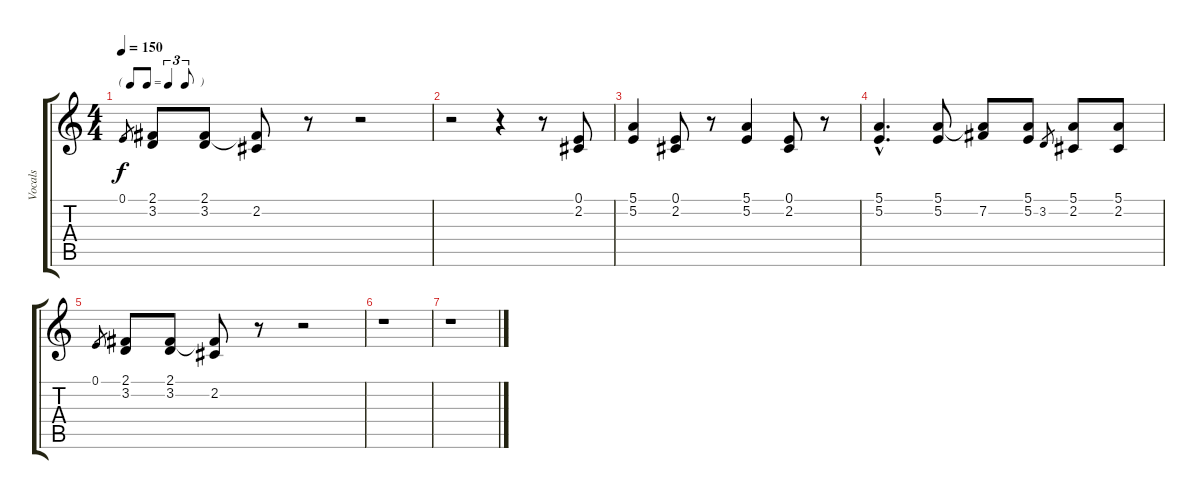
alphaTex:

\track ("Vocals" "Vocals") {instrument lead2sawtooth}
\staff {score tabs}
\tuning (E4 B3 G3 D3 A2 E2) {hide}
\ts (4 4)
\tf triplet8th
\tempo 150
\clef g2
\ks c
0.1.8{gr dy f} (2.1 3.2).8 (2.1 3.2).8 (2.1{t} 2.2).8 r.8 r.2 |
r.2 r.4 r.8 (0.1 2.2).8 |
(5.1 5.2).4 (0.1 2.2).8 r.8 (5.1 5.2).4 (0.1 2.2).8 r.8 |
(5.1{hac} 5.2{hac}).4{d} (5.1 5.2).8 (5.1{t} 7.2).8 (5.1 5.2).8 3.2.8{gr} (5.1 2.2).8 (5.1 2.2).8 |
0.1.8{gr} (2.1 3.2).8 (2.1 3.2).8 (2.1{t} 2.2).8 r.8 r.2 |
r.1 |
r.1
